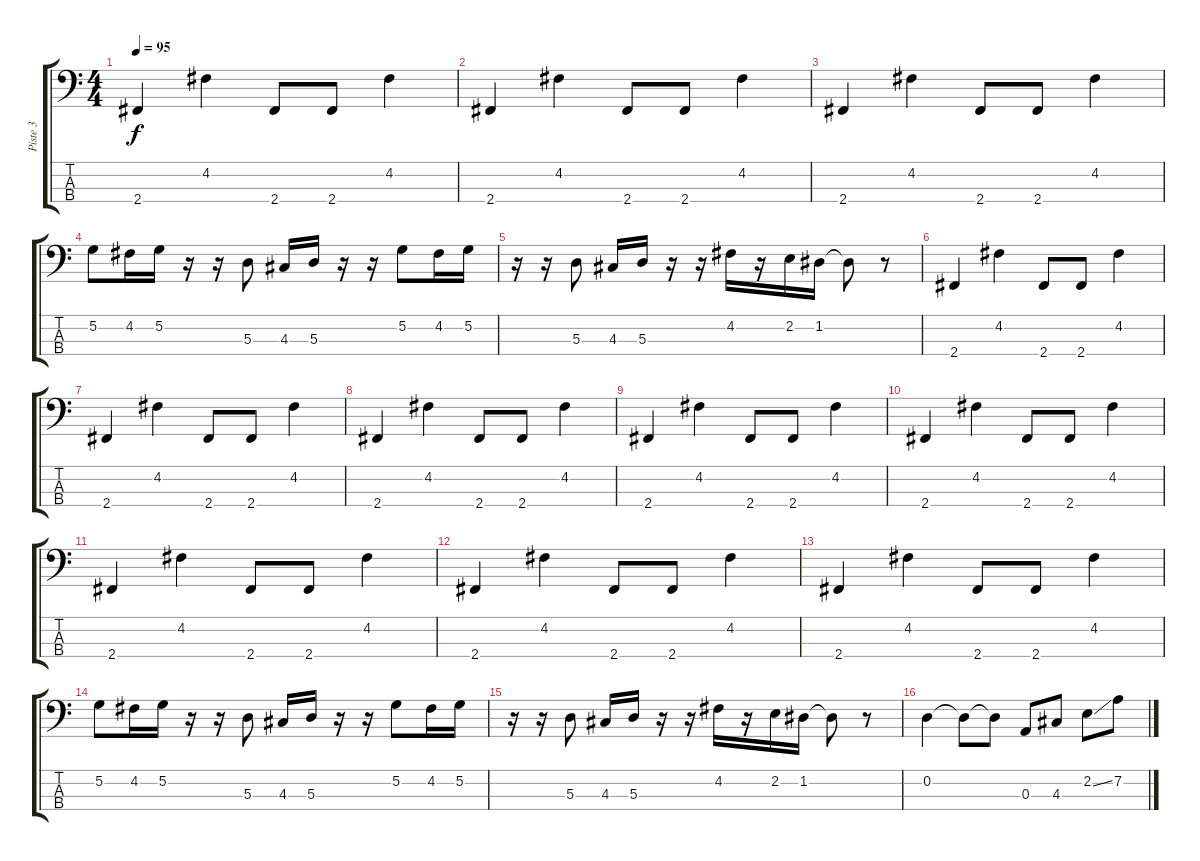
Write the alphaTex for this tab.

\track ("Piste 3" "Piste 3") {instrument electricbasspick}
\staff {score tabs}
\tuning (G2 D2 A1 E1) {hide}
\ts (4 4)
\tempo 95
\clef f4
\ks c
2.4.4{dy f} 4.2.4 2.4.8 2.4.8 4.2.4 |
2.4.4 4.2.4 2.4.8 2.4.8 4.2.4 |
2.4.4 4.2.4 2.4.8 2.4.8 4.2.4 |
5.2.8 4.2.16 5.2.16 r.16 r.16 5.3.8 4.3.16 5.3.16 r.16 r.16 5.2.8 4.2.16 5.2.16 |
r.16 r.16 5.3.8 4.3.16 5.3.16 r.16 r.16 4.2.16 r.16 2.2.16 1.2.16 1.2{t}.8 r.8 |
2.4.4 4.2.4 2.4.8 2.4.8 4.2.4 |
2.4.4 4.2.4 2.4.8 2.4.8 4.2.4 |
2.4.4 4.2.4 2.4.8 2.4.8 4.2.4 |
2.4.4 4.2.4 2.4.8 2.4.8 4.2.4 |
2.4.4 4.2.4 2.4.8 2.4.8 4.2.4 |
2.4.4 4.2.4 2.4.8 2.4.8 4.2.4 |
2.4.4 4.2.4 2.4.8 2.4.8 4.2.4 |
2.4.4 4.2.4 2.4.8 2.4.8 4.2.4 |
5.2.8 4.2.16 5.2.16 r.16 r.16 5.3.8 4.3.16 5.3.16 r.16 r.16 5.2.8 4.2.16 5.2.16 |
r.16 r.16 5.3.8 4.3.16 5.3.16 r.16 r.16 4.2.16 r.16 2.2.16 1.2.16 1.2{t}.8 r.8 |
0.2.4 0.2{t}.8 0.2{t}.8 0.3.8 4.3.8 2.2{ss}.8 7.2.8
